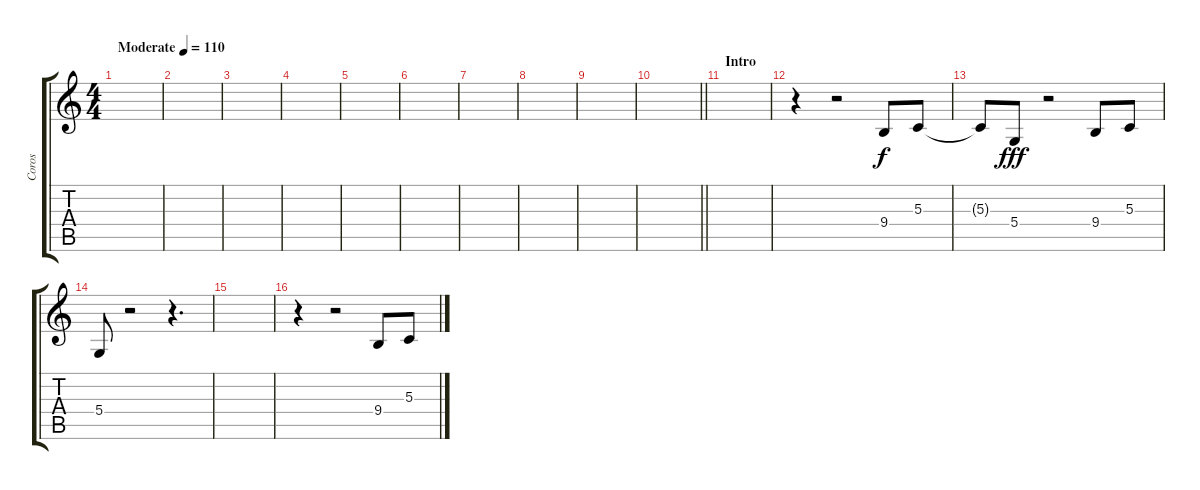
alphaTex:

\track ("Coros" "Coros") {instrument accordion}
\staff {score tabs}
\tuning (E4 B3 G3 D3 A2 E2) {hide}
\ts (4 4)
\tempo (110 "Moderate")
\clef g2
\ks c
|
|
|
|
|
|
|
|
|
\barLineRight lightlight
|
\section ("" "Intro")
|
r.4 r.2 9.4.8 5.3.8 |
5.3{t}.8{dy f} 5.4.8{dy fff} r.2 9.4.8 5.3.8 |
5.4.8 r.2 r.4{d} |
|
r.4 r.2 9.4.8 5.3.8
